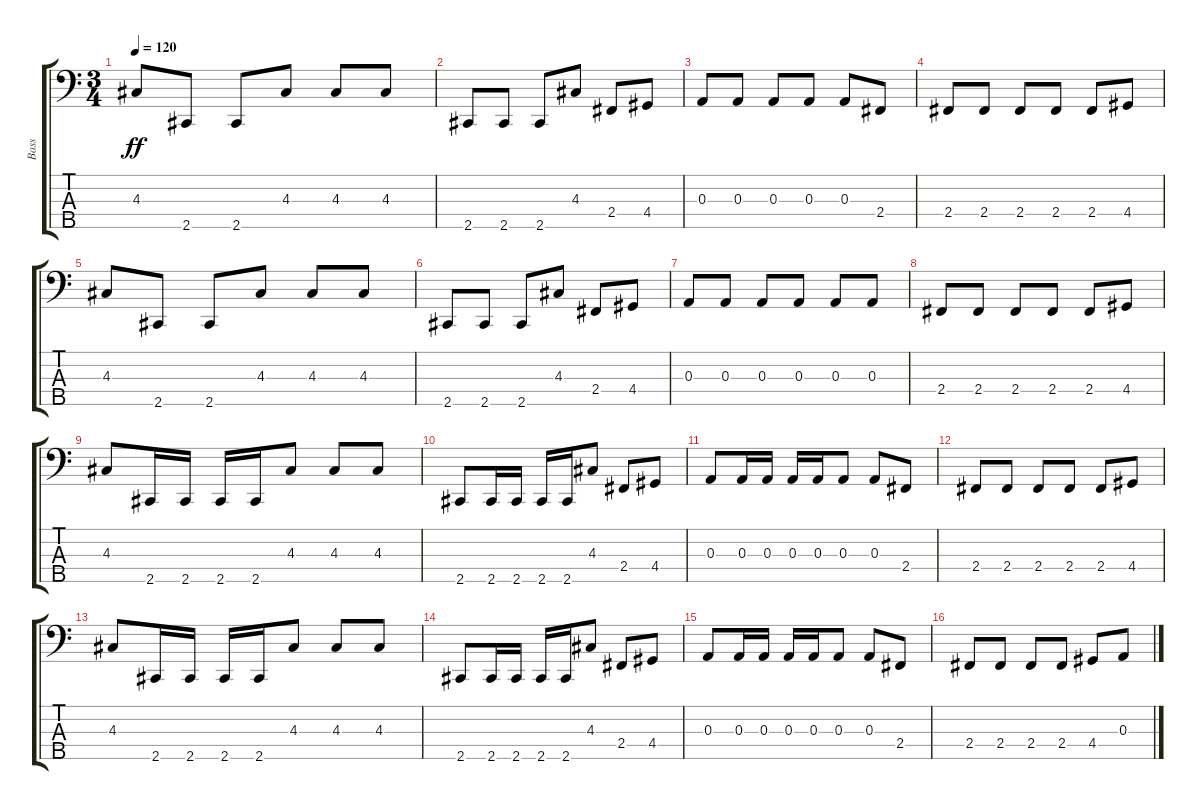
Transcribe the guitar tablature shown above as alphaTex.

\track ("Bass" "Bass") {instrument electricbassfinger}
\staff {score tabs}
\tuning (G2 D2 A1 E1 B0) {hide}
\ts (3 4)
\tempo 120
\clef f4
\ks c
4.3.8{dy ff} 2.5.8 2.5.8 4.3.8 4.3.8 4.3.8 |
2.5.8 2.5.8 2.5.8 4.3.8 2.4.8 4.4.8 |
0.3.8 0.3.8 0.3.8 0.3.8 0.3.8 2.4.8 |
2.4.8 2.4.8 2.4.8 2.4.8 2.4.8 4.4.8 |
4.3.8 2.5.8 2.5.8 4.3.8 4.3.8 4.3.8 |
2.5.8 2.5.8 2.5.8 4.3.8 2.4.8 4.4.8 |
0.3.8 0.3.8 0.3.8 0.3.8 0.3.8 0.3.8 |
2.4.8 2.4.8 2.4.8 2.4.8 2.4.8 4.4.8 |
4.3.8 2.5.16 2.5.16 2.5.16 2.5.16 4.3.8 4.3.8 4.3.8 |
2.5.8 2.5.16 2.5.16 2.5.16 2.5.16 4.3.8 2.4.8 4.4.8 |
0.3.8 0.3.16 0.3.16 0.3.16 0.3.16 0.3.8 0.3.8 2.4.8 |
2.4.8 2.4.8 2.4.8 2.4.8 2.4.8 4.4.8 |
4.3.8 2.5.16 2.5.16 2.5.16 2.5.16 4.3.8 4.3.8 4.3.8 |
2.5.8 2.5.16 2.5.16 2.5.16 2.5.16 4.3.8 2.4.8 4.4.8 |
0.3.8 0.3.16 0.3.16 0.3.16 0.3.16 0.3.8 0.3.8 2.4.8 |
2.4.8 2.4.8 2.4.8 2.4.8 4.4.8 0.3.8
